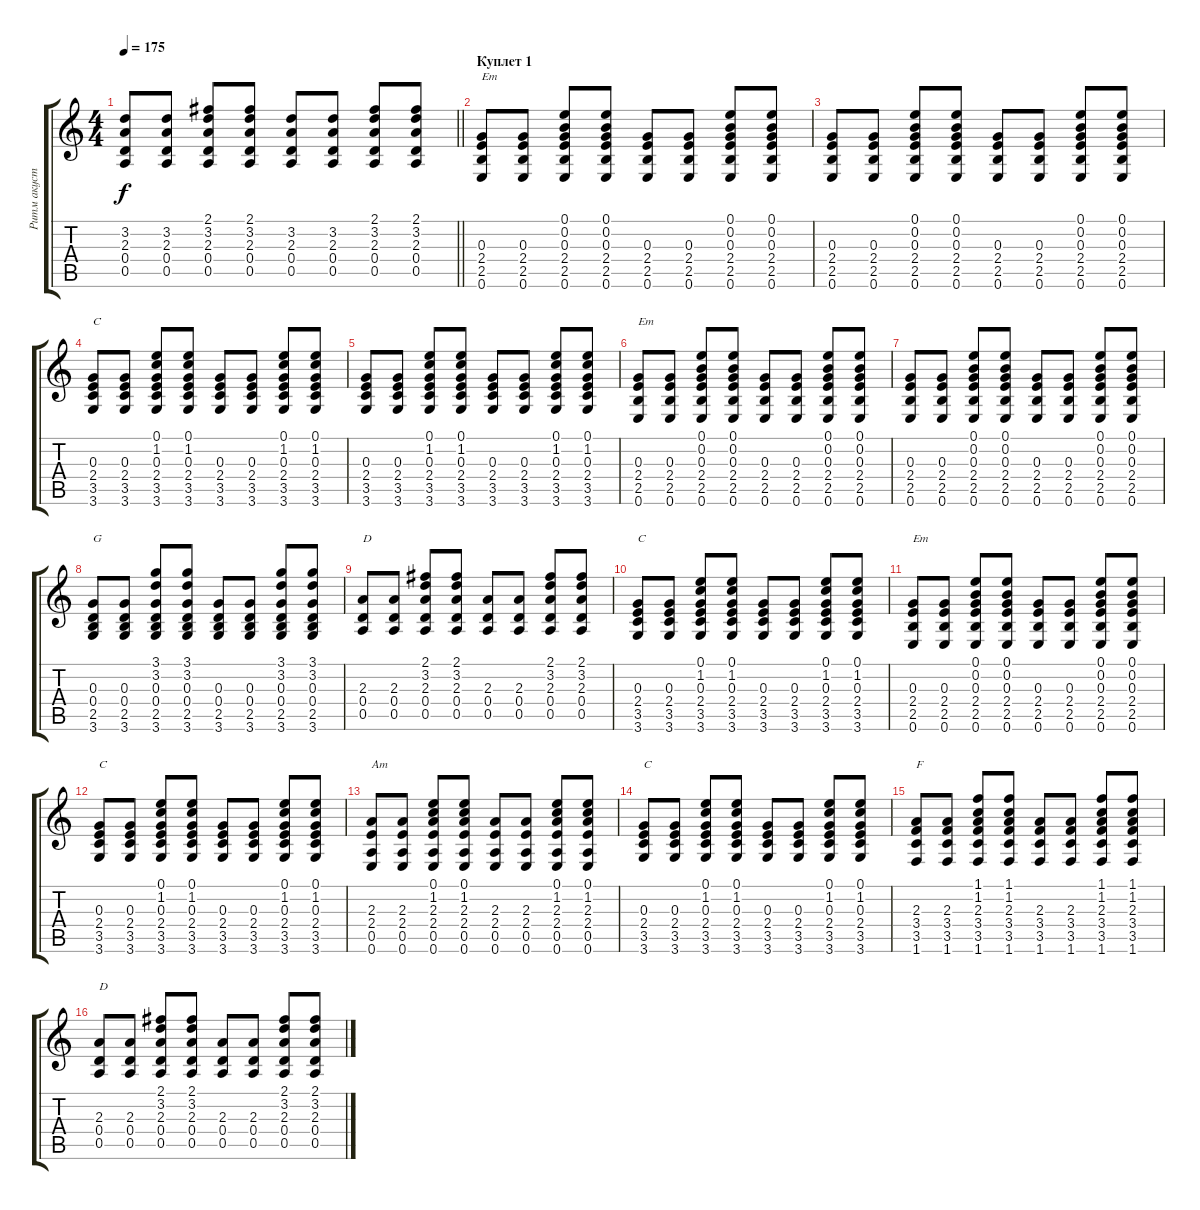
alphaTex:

\track ("Ритм акустика" "Ритм акуст") {instrument acousticguitarsteel}
\staff {score tabs}
\tuning (E4 B3 G3 D3 A2 E2) {hide}
\ts (4 4)
\tempo 175
\clef g2
\barLineRight lightlight
\ks c
(3.2 2.3 0.4 0.5).8{dy f} (3.2 2.3 0.4 0.5).8 (2.1 3.2 2.3 0.4 0.5).8 (2.1 3.2 2.3 0.4 0.5).8 (3.2 2.3 0.4 0.5).8 (3.2 2.3 0.4 0.5).8 (2.1 3.2 2.3 0.4 0.5).8 (2.1 3.2 2.3 0.4 0.5).8 |
\section ("" "Куплет 1")
(0.3 2.4 2.5 0.6).8{txt "Em"} (0.3 2.4 2.5 0.6).8 (0.1 0.2 0.3 2.4 2.5 0.6).8 (0.1 0.2 0.3 2.4 2.5 0.6).8 (0.3 2.4 2.5 0.6).8 (0.3 2.4 2.5 0.6).8 (0.1 0.2 0.3 2.4 2.5 0.6).8 (0.1 0.2 0.3 2.4 2.5 0.6).8 |
(0.3 2.4 2.5 0.6).8 (0.3 2.4 2.5 0.6).8 (0.1 0.2 0.3 2.4 2.5 0.6).8 (0.1 0.2 0.3 2.4 2.5 0.6).8 (0.3 2.4 2.5 0.6).8 (0.3 2.4 2.5 0.6).8 (0.1 0.2 0.3 2.4 2.5 0.6).8 (0.1 0.2 0.3 2.4 2.5 0.6).8 |
(0.3 2.4 3.5 3.6).8{txt "C"} (0.3 2.4 3.5 3.6).8 (0.1 1.2 0.3 2.4 3.5 3.6).8 (0.1 1.2 0.3 2.4 3.5 3.6).8 (0.3 2.4 3.5 3.6).8 (0.3 2.4 3.5 3.6).8 (0.1 1.2 0.3 2.4 3.5 3.6).8 (0.1 1.2 0.3 2.4 3.5 3.6).8 |
(0.3 2.4 3.5 3.6).8 (0.3 2.4 3.5 3.6).8 (0.1 1.2 0.3 2.4 3.5 3.6).8 (0.1 1.2 0.3 2.4 3.5 3.6).8 (0.3 2.4 3.5 3.6).8 (0.3 2.4 3.5 3.6).8 (0.1 1.2 0.3 2.4 3.5 3.6).8 (0.1 1.2 0.3 2.4 3.5 3.6).8 |
(0.3 2.4 2.5 0.6).8{txt "Em"} (0.3 2.4 2.5 0.6).8 (0.1 0.2 0.3 2.4 2.5 0.6).8 (0.1 0.2 0.3 2.4 2.5 0.6).8 (0.3 2.4 2.5 0.6).8 (0.3 2.4 2.5 0.6).8 (0.1 0.2 0.3 2.4 2.5 0.6).8 (0.1 0.2 0.3 2.4 2.5 0.6).8 |
(0.3 2.4 2.5 0.6).8 (0.3 2.4 2.5 0.6).8 (0.1 0.2 0.3 2.4 2.5 0.6).8 (0.1 0.2 0.3 2.4 2.5 0.6).8 (0.3 2.4 2.5 0.6).8 (0.3 2.4 2.5 0.6).8 (0.1 0.2 0.3 2.4 2.5 0.6).8 (0.1 0.2 0.3 2.4 2.5 0.6).8 |
(0.3 0.4 2.5 3.6).8{txt "G"} (0.3 0.4 2.5 3.6).8 (3.1 3.2 0.3 0.4 2.5 3.6).8 (3.1 3.2 0.3 0.4 2.5 3.6).8 (0.3 0.4 2.5 3.6).8 (0.3 0.4 2.5 3.6).8 (3.1 3.2 0.3 0.4 2.5 3.6).8 (3.1 3.2 0.3 0.4 2.5 3.6).8 |
(2.3 0.4 0.5).8{txt "D"} (2.3 0.4 0.5).8 (2.1 3.2 2.3 0.4 0.5).8 (2.1 3.2 2.3 0.4 0.5).8 (2.3 0.4 0.5).8 (2.3 0.4 0.5).8 (2.1 3.2 2.3 0.4 0.5).8 (2.1 3.2 2.3 0.4 0.5).8 |
(0.3 2.4 3.5 3.6).8{txt "C"} (0.3 2.4 3.5 3.6).8 (0.1 1.2 0.3 2.4 3.5 3.6).8 (0.1 1.2 0.3 2.4 3.5 3.6).8 (0.3 2.4 3.5 3.6).8 (0.3 2.4 3.5 3.6).8 (0.1 1.2 0.3 2.4 3.5 3.6).8 (0.1 1.2 0.3 2.4 3.5 3.6).8 |
(0.3 2.4 2.5 0.6).8{txt "Em"} (0.3 2.4 2.5 0.6).8 (0.1 0.2 0.3 2.4 2.5 0.6).8 (0.1 0.2 0.3 2.4 2.5 0.6).8 (0.3 2.4 2.5 0.6).8 (0.3 2.4 2.5 0.6).8 (0.1 0.2 0.3 2.4 2.5 0.6).8 (0.1 0.2 0.3 2.4 2.5 0.6).8 |
(0.3 2.4 3.5 3.6).8{txt "C"} (0.3 2.4 3.5 3.6).8 (0.1 1.2 0.3 2.4 3.5 3.6).8 (0.1 1.2 0.3 2.4 3.5 3.6).8 (0.3 2.4 3.5 3.6).8 (0.3 2.4 3.5 3.6).8 (0.1 1.2 0.3 2.4 3.5 3.6).8 (0.1 1.2 0.3 2.4 3.5 3.6).8 |
(2.3 2.4 0.5 0.6).8{txt "Am"} (2.3 2.4 0.5 0.6).8 (0.1 1.2 2.3 2.4 0.5 0.6).8 (0.1 1.2 2.3 2.4 0.5 0.6).8 (2.3 2.4 0.5 0.6).8 (2.3 2.4 0.5 0.6).8 (0.1 1.2 2.3 2.4 0.5 0.6).8 (0.1 1.2 2.3 2.4 0.5 0.6).8 |
(0.3 2.4 3.5 3.6).8{txt "C"} (0.3 2.4 3.5 3.6).8 (0.1 1.2 0.3 2.4 3.5 3.6).8 (0.1 1.2 0.3 2.4 3.5 3.6).8 (0.3 2.4 3.5 3.6).8 (0.3 2.4 3.5 3.6).8 (0.1 1.2 0.3 2.4 3.5 3.6).8 (0.1 1.2 0.3 2.4 3.5 3.6).8 |
(2.3 3.4 3.5 1.6).8{txt "F"} (2.3 3.4 3.5 1.6).8 (1.1 1.2 2.3 3.4 3.5 1.6).8 (1.1 1.2 2.3 3.4 3.5 1.6).8 (2.3 3.4 3.5 1.6).8 (2.3 3.4 3.5 1.6).8 (1.1 1.2 2.3 3.4 3.5 1.6).8 (1.1 1.2 2.3 3.4 3.5 1.6).8 |
(2.3 0.4 0.5).8{txt "D"} (2.3 0.4 0.5).8 (2.1 3.2 2.3 0.4 0.5).8 (2.1 3.2 2.3 0.4 0.5).8 (2.3 0.4 0.5).8 (2.3 0.4 0.5).8 (2.1 3.2 2.3 0.4 0.5).8 (2.1 3.2 2.3 0.4 0.5).8
